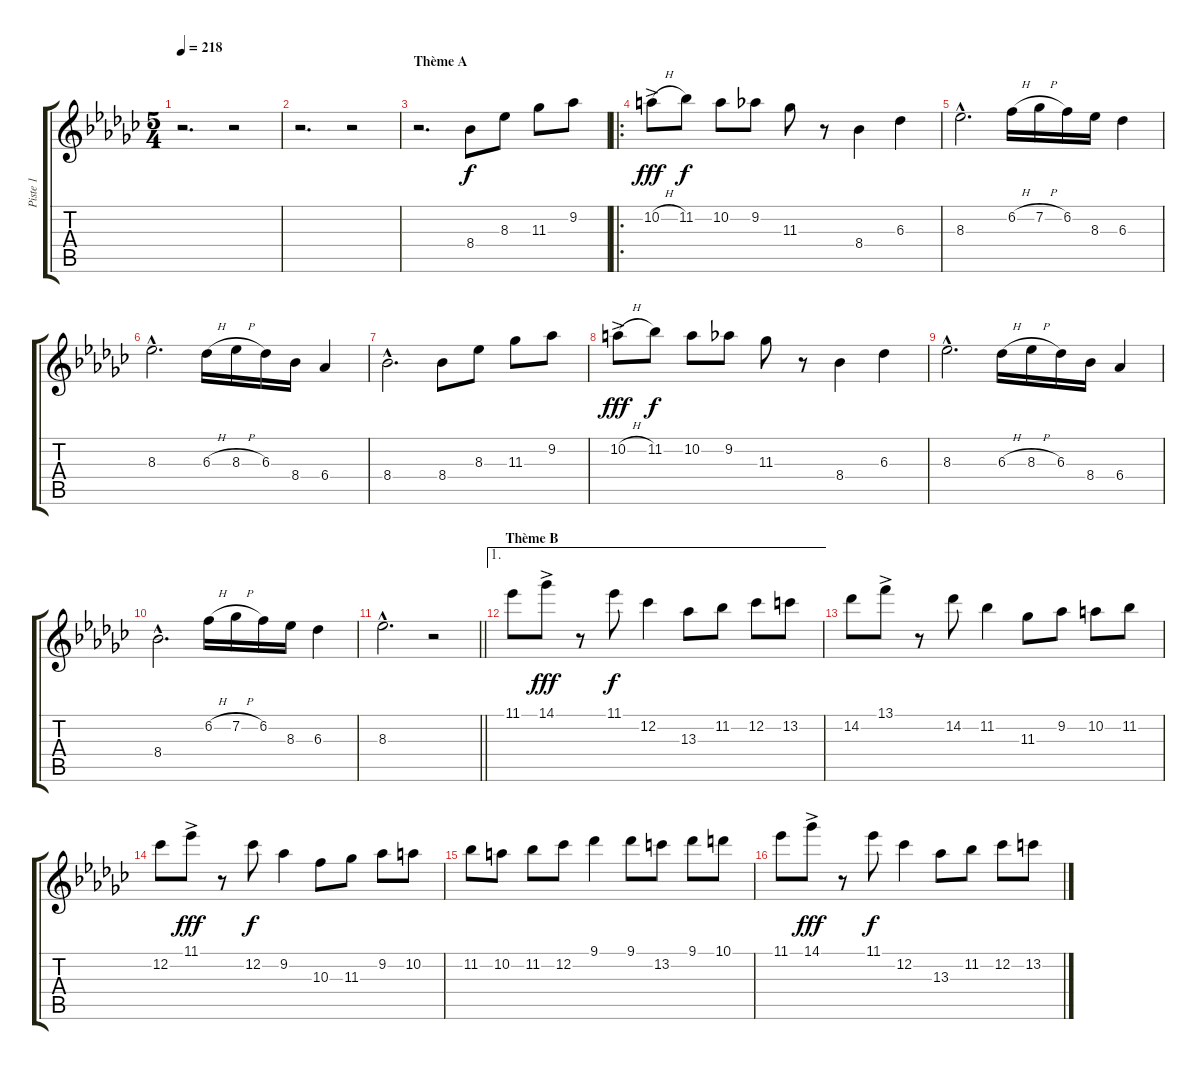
\track ("Piste 1" "Piste 1") {instrument electricguitarjazz}
\staff {score tabs}
\tuning (E4 B3 G3 D3 A2 E2) {hide}
\ts (5 4)
\tempo 218
\clef g2
\ks ebminor
r.2{d dy fff} r.2 |
r.2{d} r.2 |
\section ("" "Thème A")
r.2{d} 8.4.8{dy f volume 13 balance 8 instrument electricguitarjazz} 8.3.8 11.3.8 9.2.8 |
\ro
10.2{h ac}.8{dy fff volume 13 balance 8 instrument electricguitarjazz} 11.2.8{dy f} 10.2.8 9.2.8 11.3.8 r.8 8.4.4 6.3.4 |
8.3{hac}.2{d} 6.2{h}.16 7.2{h}.16 6.2.16 8.3.16 6.3.4 |
8.3{hac}.2{d} 6.3{h}.16 8.3{h}.16 6.3.16 8.4.16 6.4.4 |
8.4{hac}.2{d} 8.4.8 8.3.8 11.3.8 9.2.8 |
10.2{h ac}.8{dy fff} 11.2.8{dy f} 10.2.8 9.2.8 11.3.8 r.8 8.4.4 6.3.4 |
8.3{hac}.2{d} 6.3{h}.16 8.3{h}.16 6.3.16 8.4.16 6.4.4 |
8.4{hac}.2{d} 6.2{h}.16 7.2{h}.16 6.2.16 8.3.16 6.3.4 |
\barLineRight lightlight
8.3{hac}.2{d} r.2 |
\ae 1
\section ("" "Thème B")
11.1.8{volume 14 balance 8 instrument electricguitarjazz} 14.1{ac}.8{dy fff} r.8 11.1.8{dy f} 12.2.4 13.3.8 11.2.8 12.2.8 13.2.8 |
14.2.8 13.1{ac}.8 r.8 14.2.8 11.2.4 11.3.8 9.2.8 10.2.8 11.2.8 |
12.2.8 11.1{ac}.8{dy fff} r.8 12.2.8{dy f} 9.2.4 10.3.8 11.3.8 9.2.8 10.2.8 |
11.2.8 10.2.8 11.2.8 12.2.8 9.1.4 9.1.8 13.2.8 9.1.8 10.1.8 |
11.1.8 14.1{ac}.8{dy fff} r.8 11.1.8{dy f} 12.2.4 13.3.8 11.2.8 12.2.8 13.2.8
